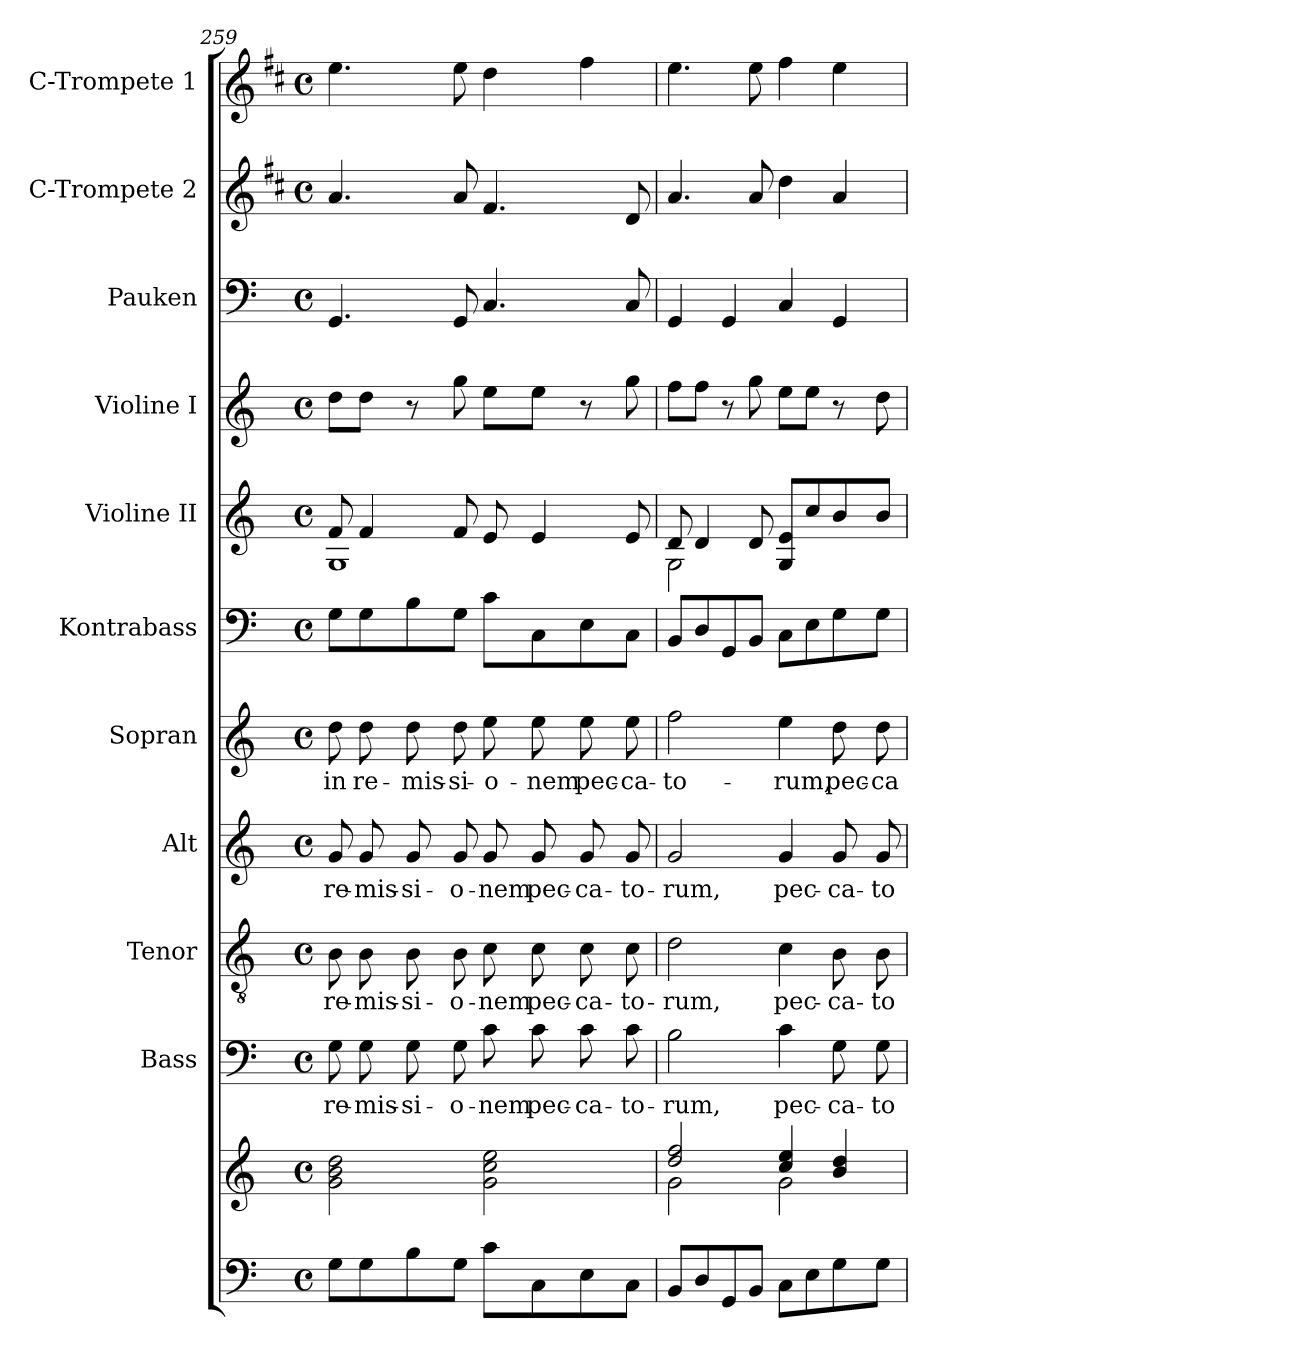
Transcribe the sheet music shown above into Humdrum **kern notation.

**kern	**kern	**kern	**text	**kern	**text	**kern	**text	**kern	**text	**kern	**kern	**kern	**kern	**kern	**kern
*part11	*part11	*part10	*part10	*part9	*part9	*part8	*part8	*part7	*part7	*part6	*part5	*part4	*part3	*part2	*part1
*staff12	*staff11	*staff10	*staff10	*staff9	*staff9	*staff8	*staff8	*staff7	*staff7	*staff6	*staff5	*staff4	*staff3	*staff2	*staff1
*	*	*I"Bass	*	*I"Tenor	*	*I"Alt	*	*I"Sopran	*	*I"Kontrabass	*I"Violine II	*I"Violine I	*I"Pauken	*I"C-Trompete 2	*I"C-Trompete 1
*	*	*I'B.	*	*I'T.	*	*I'A.	*	*I'S.	*	*I'Kb.	*I'Vl. II	*I'Vl. I	*I'Pk.	*I'C Trp. 2	*I'C Trp. 1
!!LO:PB:g=z
*clefF4	*clefG2	*clefF4	*	*clefGv2	*	*clefG2	*	*clefG2	*	*clefF4	*clefG2	*clefG2	*clefF4	*clefG2	*clefG2
*	*	*	*	*	*	*	*	*	*	*ITrd7c12	*	*	*	*ITrd1c2	*ITrd1c2
*k[]	*k[]	*k[]	*	*k[]	*	*k[]	*	*k[]	*	*k[]	*k[]	*k[]	*k[]	*k[]	*k[]
*C:	*C:	*C:	*	*C:	*	*C:	*	*C:	*	*C:	*C:	*C:	*C:	*C:	*C:
*M4/4	*M4/4	*M4/4	*	*M4/4	*	*M4/4	*	*M4/4	*	*M4/4	*M4/4	*M4/4	*M4/4	*M4/4	*M4/4
*met(c)	*met(c)	*met(c)	*	*met(c)	*	*met(c)	*	*met(c)	*	*met(c)	*met(c)	*met(c)	*met(c)	*met(c)	*met(c)
=259	=259	=259	=259	=259	=259	=259	=259	=259	=259	=259	=259	=259	=259	=259	=259
!	!	!	!LO:LY:b	!	!LO:LY:b	!	!LO:LY:b	!	!LO:LY:b	!	!	!	!	!	!
*	*	*	*	*	*	*	*	*	*	*	*^	*	*	*	*
8G\L	2g\ 2b\ 2dd\	8G\	re-	8B\	re-	8g/	re-	8dd\	in	8GG\L	8f/	1G	8dd\L	4.GG/	4.g/	4.dd\
!	!	!	!LO:LY:b	!	!LO:LY:b	!	!LO:LY:b	!	!LO:LY:b	!	!	!	!	!	!	!
8G\	.	8G\	-mis-	8B\	-mis-	8g/	-mis-	8dd\	re-	8GG\	4f/	.	8dd\J	.	.	.
!	!	!	!LO:LY:b	!	!LO:LY:b	!	!LO:LY:b	!	!LO:LY:b	!	!	!	!	!	!	!
8B\	.	8G\	-si-	8B\	-si-	8g/	-si-	8dd\	-mis-	8BB\	.	.	8r	.	.	.
!	!	!	!LO:LY:b	!	!LO:LY:b	!	!LO:LY:b	!	!LO:LY:b	!	!	!	!	!	!	!
8G\J	.	8G\	-o-	8B\	-o-	8g/	-o-	8dd\	-si-	8GG\J	8f/	.	8gg\	8GG/	8g/	8dd\
!	!	!	!LO:LY:b	!	!LO:LY:b	!	!LO:LY:b	!	!LO:LY:b	!	!	!	!	!	!	!
8c\L	2g\ 2cc\ 2ee\	8c\	-nem	8c\	-nem	8g/	-nem	8ee\	-o-	8C\L	8e/	.	8ee\L	4.C/	4.e/	4cc\
!	!	!	!LO:LY:b	!	!LO:LY:b	!	!LO:LY:b	!	!LO:LY:b	!	!	!	!	!	!	!
8C\	.	8c\	pec-	8c\	pec-	8g/	pec-	8ee\	-nem	8CC\	4e/	.	8ee\J	.	.	.
!	!	!	!LO:LY:b	!	!LO:LY:b	!	!LO:LY:b	!	!LO:LY:b	!	!	!	!	!	!	!
8E\	.	8c\	-ca-	8c\	-ca-	8g/	-ca-	8ee\	pec-	8EE\	.	.	8r	.	.	4ee\
!	!	!	!LO:LY:b	!	!LO:LY:b	!	!LO:LY:b	!	!LO:LY:b	!	!	!	!	!	!	!
8C\J	.	8c\	-to-	8c\	-to-	8g/	-to-	8ee\	-ca-	8CC\J	8e/	.	8gg\	8C/	8c/	.
=260	=260	=260	=260	=260	=260	=260	=260	=260	=260	=260	=260	=260	=260	=260	=260	=260
*	*^	*	*	*	*	*	*	*	*	*	*	*	*	*	*	*
!	!	!	!	!LO:LY:b	!	!LO:LY:b	!	!LO:LY:b	!	!LO:LY:b	!	!	!	!	!	!	!
8BB/L	2dd/ 2ff/	2g\	2B\	-rum,	2d\	-rum,	2g/	-rum,	2ff\	-to-	8BBB/L	8d/	2G\	8ff\L	4GG/	4.g/	4.dd\
8D/	.	.	.	.	.	.	.	.	.	.	8DD/	4d/	.	8ff\J	.	.	.
8GG/	.	.	.	.	.	.	.	.	.	.	8GGG/	.	.	8r	4GG/	.	.
8BB/J	.	.	.	.	.	.	.	.	.	.	8BBB/J	8d/	.	8gg\	.	8g/	8dd\
!	!	!	!	!LO:LY:b	!	!LO:LY:b	!	!LO:LY:b	!	!LO:LY:b	!	!	!	!	!	!	!
8C\L	4cc/ 4ee/	2g\	4c\	pec-	4c\	pec-	4g/	pec-	4ee\	-rum,	8CC\L	8G/ 8e/L	2ryy	8ee\L	4C/	4cc\	4ee\
8E\	.	.	.	.	.	.	.	.	.	.	8EE\	8cc/	.	8ee\J	.	.	.
!	!	!	!	!LO:LY:b	!	!LO:LY:b	!	!LO:LY:b	!	!LO:LY:b	!	!	!	!	!	!	!
8G\	4b/ 4dd/	.	8G\	-ca-	8B\	-ca-	8g/	-ca-	8dd\	pec-	8GG\	8b/	.	8r	4GG/	4g/	4dd\
!	!	!	!	!LO:LY:b	!	!LO:LY:b	!	!LO:LY:b	!	!LO:LY:b	!	!	!	!	!	!	!
8G\J	.	.	8G\	-to-	8B\	-to-	8g/	-to-	8dd\	-ca-	8GG\J	8b/J	.	8dd\	.	.	.
*	*v	*v	*	*	*	*	*	*	*	*	*	*v	*v	*	*	*	*
=	=	=	=	=	=	=	=	=	=	=	=	=	=	=	=
*-	*-	*-	*-	*-	*-	*-	*-	*-	*-	*-	*-	*-	*-	*-	*-
